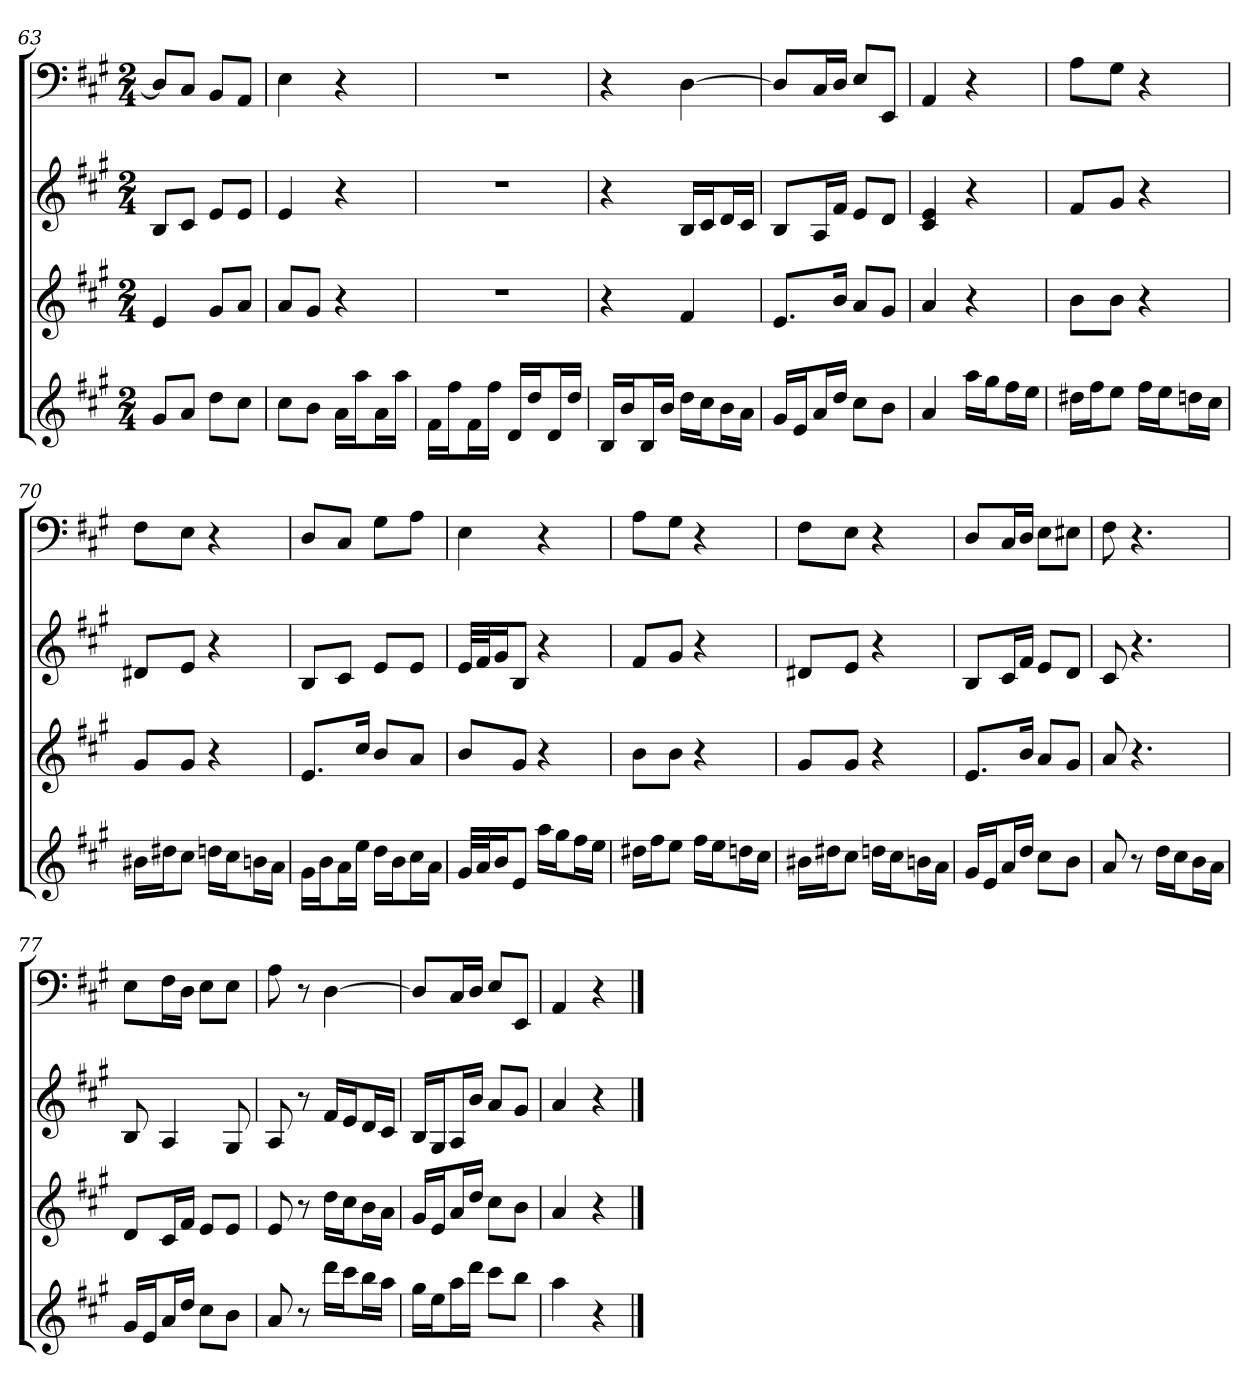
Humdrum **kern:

**kern	**kern	**kern	**kern
*part4	*part3	*part2	*part1
*staff4	*staff3	*staff2	*staff1
*k[f#c#g#]	*k[f#c#g#]	*k[f#c#g#]	*k[f#c#g#]
*A:	*A:	*A:	*A:
*M2/4	*M2/4	*M2/4	*M2/4
=63	=63	=63	=63
8g#L	4e	8BL	8DL]
8aJ	.	8c#J	8C#J
8ddL	8g#L	8eL	8BBL
8cc#J	8aJ	8eJ	8AAJ
=64	=64	=64	=64
8cc#L	8aL	4e	4E
8bJ	8g#J	.	.
16aLL	4r	4r	4r
16aaJ	.	.	.
16aL	.	.	.
16aaJJ	.	.	.
=65	=65	=65	=65
16f#LL	2r	2r	2r
16ff#J	.	.	.
16f#L	.	.	.
16ff#JJ	.	.	.
16dLL	.	.	.
16ddJ	.	.	.
16dL	.	.	.
16ddJJ	.	.	.
=66	=66	=66	=66
16BLL	4r	4r	4r
16bJ	.	.	.
16BL	.	.	.
16bJJ	.	.	.
16ddLL	4f#	16BLL	[4D
16cc#J	.	16c#J	.
16bL	.	16dL	.
16aJJ	.	16c#JJ	.
=67	=67	=67	=67
16g#LL	8.eL	8BL	8DL]
16eJ	.	.	.
16aL	.	16AL	16C#L
16ddJJ	16bJk	16f#JJ	16DJJ
8cc#L	8aL	8eL	8EL
8bJ	8g#J	8dJ	8EEJ
=68	=68	=68	=68
4a	4a	4c# 4e	4AA
16aaLL	4r	4r	4r
16gg#J	.	.	.
16ff#L	.	.	.
16eeJJ	.	.	.
=69	=69	=69	=69
16dd#XLL	8bL	8f#L	8AL
16ff#J	.	.	.
8eeJ	8bJ	8g#J	8G#J
16ff#LL	4r	4r	4r
16eeJ	.	.	.
16ddnL	.	.	.
16cc#JJ	.	.	.
=70	=70	=70	=70
16b#XLL	8g#L	8d#XL	8F#L
16dd#XJ	.	.	.
8cc#J	8g#J	8eJ	8EJ
16ddnLL	4r	4r	4r
16cc#J	.	.	.
16bnL	.	.	.
16aJJ	.	.	.
=71	=71	=71	=71
16g#LL	8.eL	8BL	8DL
16bJ	.	.	.
16aL	.	8c#J	8C#J
16eeJJ	16cc#Jk	.	.
16ddLL	8bL	8eL	8G#L
16bJ	.	.	.
16cc#L	8aJ	8eJ	8AJ
16aJJ	.	.	.
=72	=72	=72	=72
32g#LLL	8bL	32eLLL	4E
32aJ	.	32f#J	.
16bJ	.	16g#J	.
8eJ	8g#J	8BJ	.
16aaLL	4r	4r	4r
16gg#J	.	.	.
16ff#L	.	.	.
16eeJJ	.	.	.
=73	=73	=73	=73
16dd#XLL	8bL	8f#L	8AL
16ff#J	.	.	.
8eeJ	8bJ	8g#J	8G#J
16ff#LL	4r	4r	4r
16eeJ	.	.	.
16ddnL	.	.	.
16cc#JJ	.	.	.
=74	=74	=74	=74
16b#XLL	8g#L	8d#XL	8F#L
16dd#XJ	.	.	.
8cc#J	8g#J	8eJ	8EJ
16ddnLL	4r	4r	4r
16cc#J	.	.	.
16bnL	.	.	.
16aJJ	.	.	.
=75	=75	=75	=75
16g#LL	8.eL	8BL	8DL
16eJ	.	.	.
16aL	.	16c#L	16C#L
16ddJJ	16bJk	16f#JJ	16DJJ
8cc#L	8aL	8eL	8EL
8bJ	8g#J	8dJ	8E#XJ
=76	=76	=76	=76
8a	8a	8c#	8F#
8r	4.r	4.r	4.r
16ddLL	.	.	.
16cc#J	.	.	.
16bL	.	.	.
16aJJ	.	.	.
=77	=77	=77	=77
16g#LL	8dL	8B	8EL
16eJ	.	.	.
16aL	16c#L	4A	16F#L
16ddJJ	16f#JJ	.	16DJJ
8cc#L	8eL	.	8EL
8bJ	8eJ	8G#	8EJ
=78	=78	=78	=78
8a	8e	8A	8A
8r	8r	8r	8r
16dddLL	16ddLL	16f#LL	[4D
16ccc#J	16cc#J	16eJ	.
16bbL	16bL	16dL	.
16aaJJ	16aJJ	16c#JJ	.
=79	=79	=79	=79
16gg#LL	16g#LL	16BLL	8DL]
16eeJ	16eJ	16G#J	.
16aaL	16aL	16AL	16C#L
16dddJJ	16ddJJ	16bJJ	16DJJ
8ccc#L	8cc#L	8aL	8EL
8bbJ	8bJ	8g#J	8EEJ
=80	=80	=80	=80
4aa	4a	4a	4AA
4r	4r	4r	4r
==	==	==	==
*-	*-	*-	*-
